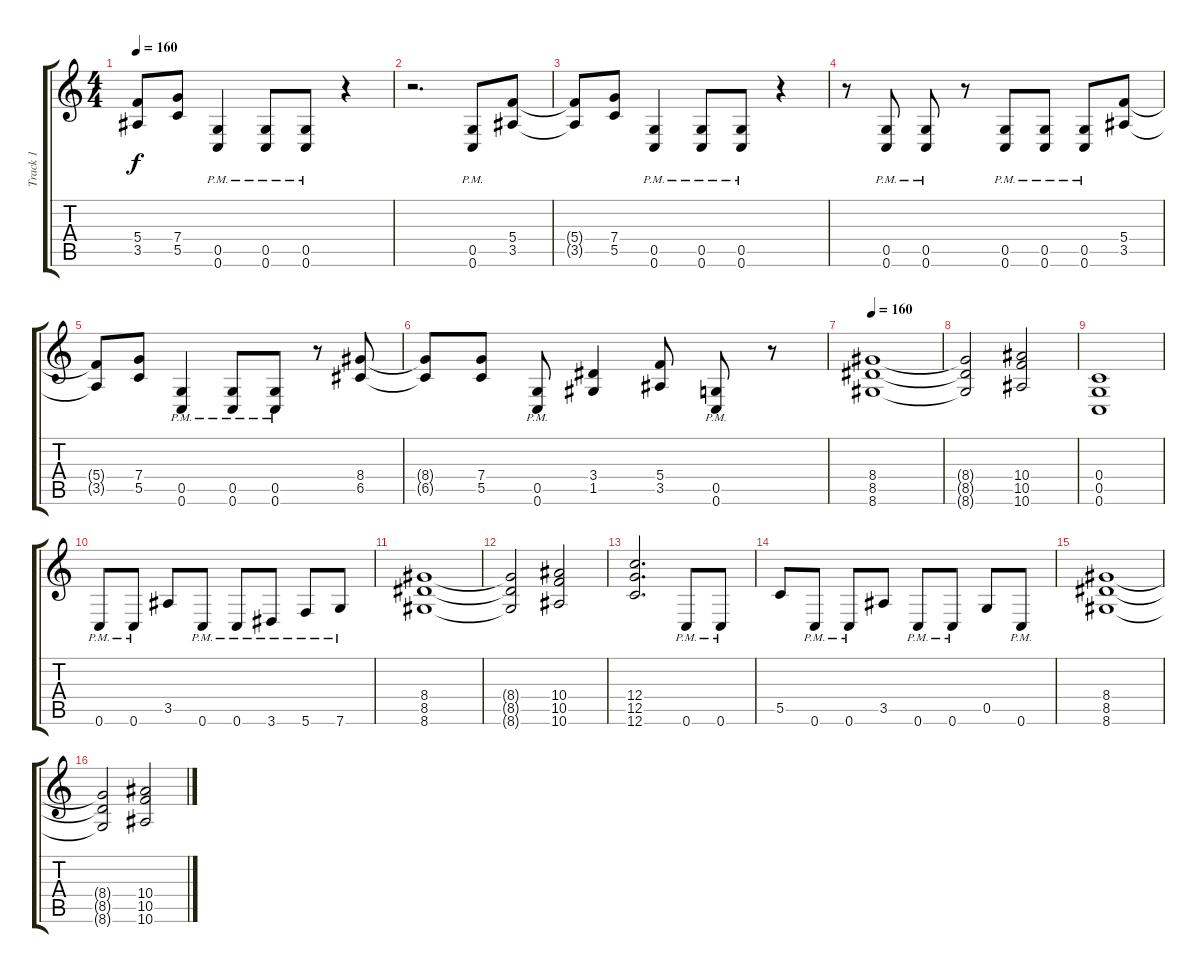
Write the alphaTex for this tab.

\track ("Track 1" "Track 1") {instrument distortionguitar}
\staff {score tabs}
\tuning (D4 A3 F3 C3 G2 C2) {hide}
\ts (4 4)
\tempo 160
\clef g2
\ks c
(5.4{t} 3.5{t}).8{dy f} (7.4 5.5).8 (0.5{pm} 0.6{pm}).4 (0.5{pm} 0.6{pm}).8 (0.5{pm} 0.6{pm}).8 r.4 |
r.2{d} (0.5{pm} 0.6{pm}).8 (5.4 3.5).8 |
(5.4{t} 3.5{t}).8 (7.4 5.5).8 (0.5{pm} 0.6{pm}).4 (0.5{pm} 0.6{pm}).8 (0.5{pm} 0.6{pm}).8 r.4 |
r.8 (0.5{pm} 0.6{pm}).8 (0.5{pm} 0.6{pm}).8 r.8 (0.5{pm} 0.6{pm}).8 (0.5{pm} 0.6{pm}).8 (0.5{pm} 0.6{pm}).8 (5.4 3.5).8 |
(5.4{t} 3.5{t}).8 (7.4 5.5).8 (0.5{pm} 0.6{pm}).4 (0.5{pm} 0.6{pm}).8 (0.5{pm} 0.6{pm}).8 r.8 (8.4 6.5).8 |
(8.4{t} 6.5{t}).8 (7.4 5.5).8 (0.5{pm} 0.6{pm}).8 (3.4 1.5).4 (5.4 3.5).8 (0.5{pm} 0.6{pm}).8 r.8 |
\tempo 160
(8.4 8.5 8.6).1 |
(8.4{t} 8.5{t} 8.6{t}).2 (10.4 10.5 10.6).2 |
(0.4 0.5 0.6).1 |
0.6{pm}.8 0.6{pm}.8 3.5.8 0.6{pm}.8 0.6{pm}.8 3.6{pm}.8 5.6{pm}.8 7.6{pm}.8 |
(8.4 8.5 8.6).1 |
(8.4{t} 8.5{t} 8.6{t}).2 (10.4 10.5 10.6).2 |
(12.4 12.5 12.6).2{d} 0.6{pm}.8 0.6{pm}.8 |
5.5.8 0.6{pm}.8 0.6{pm}.8 3.5.8 0.6{pm}.8 0.6{pm}.8 0.5.8 0.6{pm}.8 |
(8.4 8.5 8.6).1 |
(8.4{t} 8.5{t} 8.6{t}).2 (10.4 10.5 10.6).2
